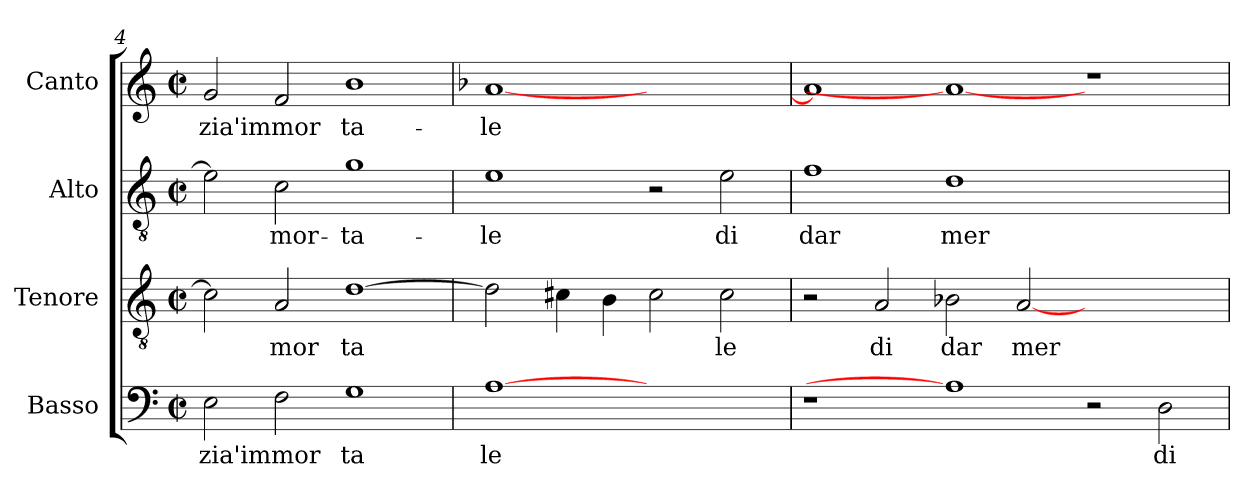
**kern	**text	**kern	**text	**kern	**text	**kern	**text
*part4	*part4	*part3	*part3	*part2	*part2	*part1	*part1
*staff4	*staff4	*staff3	*staff3	*staff2	*staff2	*staff1	*staff1
*I"Basso	*	*I"Tenore	*	*I"Alto	*	*I"Canto	*
*clefF4	*	*clefGv2	*	*clefGv2	*	*clefG2	*
*k[]	*	*k[]	*	*k[]	*	*k[]	*
*C:	*	*C:	*	*C:	*	*C:	*
*M2/2	*	*M2/2	*	*M2/2	*	*M2/2	*
*met(c|)	*	*met(c|)	*	*met(c|)	*	*met(c|)	*
=4	=4	=4	=4	=4	=4	=4	=4
!	!LO:LY:b:cj	!	!LO:LY:b:cj	!	!LO:LY:b:cj	!	!LO:LY:b:cj
2E\	zia'immor	2c\]	.	2e\]	--	2g/	-zia'immor-
!	!LO:LY:b:cj	!	!LO:LY:b:cj	!	!LO:LY:b:cj	!	!LO:LY:b:cj
2F\	.	2A/	mor	2c\	-mor-	2f/	--
!	!LO:LY:b:cj	!	!LO:LY:b:cj	!	!LO:LY:b:cj	!	!LO:LY:b:cj
1G	ta	[>1d	ta	1g	-ta-	1b	-ta-
=5	=5	=5	=5	=5	=5	=5	=5
*	*	*	*	*	*	*k[b-]	*
*	*	*	*	*	*	*F:	*
!	!LO:LY:b:cj	!	!LO:LY:b:cj	!	!LO:LY:b:cj	!	!LO:LY:b:cj
[1A	le	2d\]	.	1e	-le	[<1a	-le
!	!	!	!LO:LY:b:cj	!	!	!	!
.	.	4c#\	.	.	.	.	.
!	!	!	!LO:LY:b:cj	!	!	!	!
.	.	4B\	.	.	.	.	.
!	!	!	!LO:LY:b:cj	!	!	!	!
1ryy	.	2c#\	.	2r	.	1ryy	.
!	!	!	!LO:LY:b:cj	!	!LO:LY:b:cj	!	!
.	.	2c#\	le	2e\	di	.	.
=6	=6	=6	=6	=6	=6	=6	=6
!	!	!	!	!	!LO:LY:b:cj	!	!LO:LY:b:cj
1r	.	2r	.	1f	dar	1a]	.
!	!	!	!LO:LY:b:cj	!	!	!	!
.	.	2A/	di	.	.	.	.
!	!	!	!LO:LY:b:cj	!	!LO:LY:b:cj	!	!
1A]	.	2B-X\	dar	1d	mer-	1a_	.
!	!	!	!LO:LY:b:cj	!	!	!	!
.	.	[<2A/	mer	.	.	.	.
2r	.	1ryy	.	1ryy	.	1r	.
!	!LO:LY:b:cj	!	!	!	!	!	!
2D\	di	.	.	.	.	.	.
=	=	=	=	=	=	=	=
*-	*-	*-	*-	*-	*-	*-	*-
